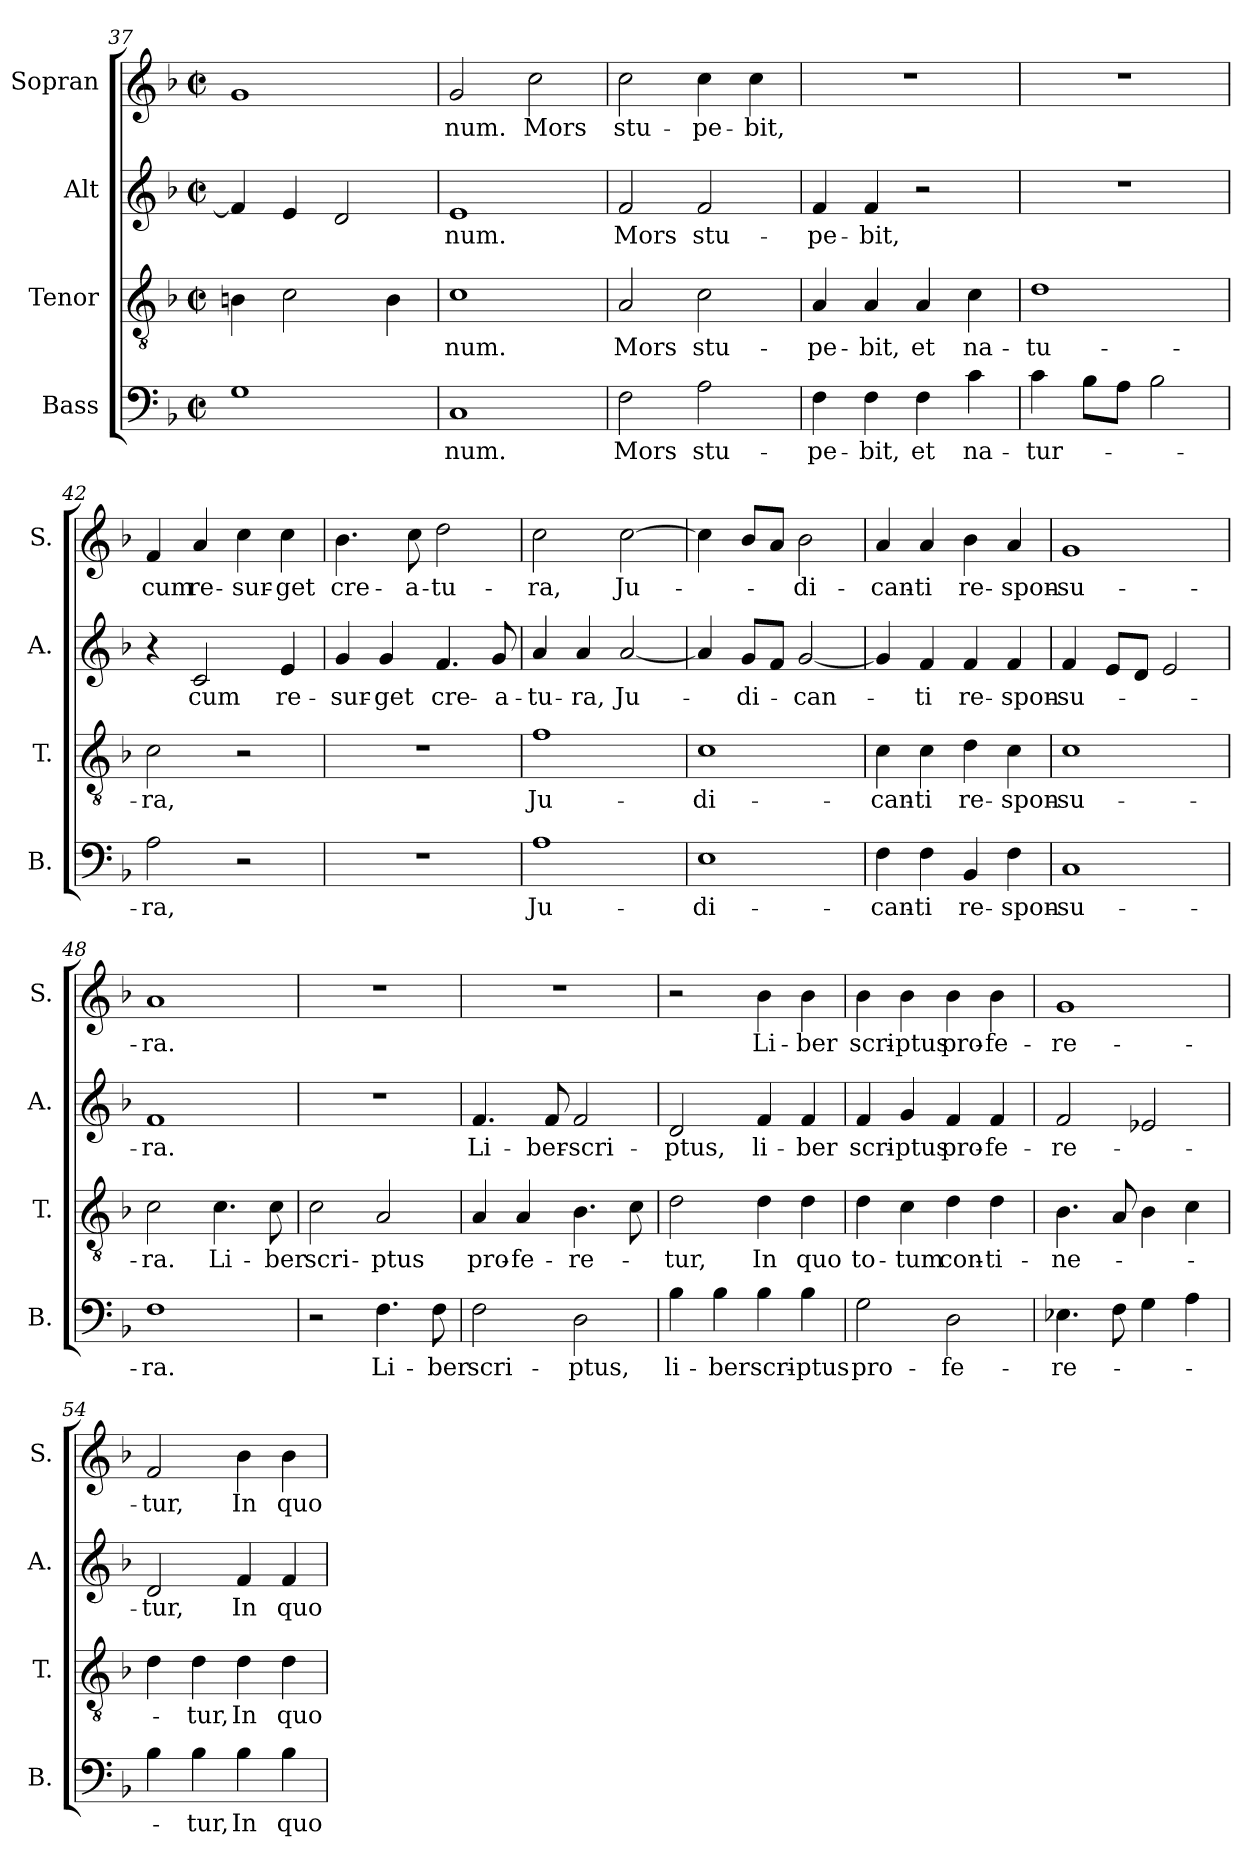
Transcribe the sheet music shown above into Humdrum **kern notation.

**kern	**text	**kern	**text	**kern	**text	**kern	**text
*part4	*part4	*part3	*part3	*part2	*part2	*part1	*part1
*staff4	*staff4	*staff3	*staff3	*staff2	*staff2	*staff1	*staff1
*I"Bass	*	*I"Tenor	*	*I"Alt	*	*I"Sopran	*
*I'B.	*	*I'T.	*	*I'A.	*	*I'S.	*
*clefF4	*	*clefGv2	*	*clefG2	*	*clefG2	*
*k[b-]	*	*k[b-]	*	*k[b-]	*	*k[b-]	*
*M2/2	*	*M2/2	*	*M2/2	*	*M2/2	*
*met(c|)	*	*met(c|)	*	*met(c|)	*	*met(c|)	*
=37	=37	=37	=37	=37	=37	=37	=37
1G	.	4Bn\	.	4f/]	.	1g	.
.	.	2c\	.	4e/	.	.	.
.	.	.	.	2d/	.	.	.
.	.	4B\	.	.	.	.	.
=38	=38	=38	=38	=38	=38	=38	=38
!	!LO:LY:b	!	!LO:LY:b	!	!LO:LY:b	!	!LO:LY:b
1C	-num.	1c	-num.	1e	-num.	2g/	-num.
!	!	!	!	!	!	!	!LO:LY:b
.	.	.	.	.	.	2cc\	Mors
=39	=39	=39	=39	=39	=39	=39	=39
!	!LO:LY:b	!	!LO:LY:b	!	!LO:LY:b	!	!LO:LY:b
2F\	Mors	2A/	Mors	2f/	-Mors	2cc\	stu-
!	!LO:LY:b	!	!LO:LY:b	!	!LO:LY:b	!	!LO:LY:b
2A\	stu-	2c\	stu-	2f/	stu-	4cc\	-pe-
!	!	!	!	!	!	!	!LO:LY:b
.	.	.	.	.	.	4cc\	-bit,
=40	=40	=40	=40	=40	=40	=40	=40
!	!LO:LY:b	!	!LO:LY:b	!	!LO:LY:b	!	!
4F\	-pe-	4A/	-pe-	4f/	-pe-	1r	.
!	!LO:LY:b	!	!LO:LY:b	!	!LO:LY:b	!	!
4F\	-bit,	4A/	-bit,	4f/	-bit,	.	.
!	!LO:LY:b	!	!LO:LY:b	!	!	!	!
4F\	et	4A/	et	2r	.	.	.
!	!LO:LY:b	!	!LO:LY:b	!	!	!	!
4c\	na-	4c\	na-	.	.	.	.
=41	=41	=41	=41	=41	=41	=41	=41
!	!LO:LY:b	!	!LO:LY:b	!	!	!	!
4c\	-tur-	1d	-tu-	1r	.	1r	.
8B-\L	.	.	.	.	.	.	.
8A\J	.	.	.	.	.	.	.
2B-\	.	.	.	.	.	.	.
=42	=42	=42	=42	=42	=42	=42	=42
!	!LO:LY:b	!	!LO:LY:b	!	!	!	!LO:LY:b
2A\	-ra,	2c\	-ra,	4r	.	4f/	cum
!	!	!	!	!	!LO:LY:b	!	!LO:LY:b
.	.	.	.	2c/	cum	4a/	re-
!	!	!	!	!	!	!	!LO:LY:b
2r	.	2r	.	.	.	4cc\	-sur-
!	!	!	!	!	!LO:LY:b	!	!LO:LY:b
.	.	.	.	4e/	re-	4cc\	-get
!!LO:LB:g=z
=43	=43	=43	=43	=43	=43	=43	=43
!	!	!	!	!	!LO:LY:b	!	!LO:LY:b
1r	.	1r	.	4g/	-sur-	4.b-\	cre-
!	!	!	!	!	!LO:LY:b	!	!
.	.	.	.	4g/	-get	.	.
!	!	!	!	!	!	!	!LO:LY:b
.	.	.	.	.	.	8cc\	-a-
!	!	!	!	!	!LO:LY:b	!	!LO:LY:b
.	.	.	.	4.f/	cre-	2dd\	-tu-
!	!	!	!	!	!LO:LY:b	!	!
.	.	.	.	8g/	-a-	.	.
=44	=44	=44	=44	=44	=44	=44	=44
!	!LO:LY:b	!	!LO:LY:b	!	!LO:LY:b	!	!LO:LY:b
1A	Ju-	1f	Ju-	4a/	-tu-	2cc\	-ra,
!	!	!	!	!	!LO:LY:b	!	!
.	.	.	.	4a/	-ra,	.	.
!	!	!	!	!	!LO:LY:b	!	!LO:LY:b
.	.	.	.	[2a/	Ju-	[2cc\	Ju-
=45	=45	=45	=45	=45	=45	=45	=45
!	!LO:LY:b	!	!LO:LY:b	!	!	!	!
1E	-di-	1c	-di-	4a/]	.	4cc\]	.
!	!	!	!	!	!LO:LY:b	!	!
.	.	.	.	8g/L	-di-	8b-/L	.
.	.	.	.	8f/J	.	8a/J	.
!	!	!	!	!	!LO:LY:b	!	!LO:LY:b
.	.	.	.	[2g/	-can-	2b-\	-di-
=46	=46	=46	=46	=46	=46	=46	=46
!	!LO:LY:b	!	!LO:LY:b	!	!	!	!LO:LY:b
4F\	-can-	4c\	-can-	4g/]	.	4a/	-can-
!	!LO:LY:b	!	!LO:LY:b	!	!LO:LY:b	!	!LO:LY:b
4F\	-ti	4c\	-ti	4f/	-ti	4a/	-ti
!	!LO:LY:b	!	!LO:LY:b	!	!LO:LY:b	!	!LO:LY:b
4BB-/	re-	4d\	re-	4f/	re-	4b-\	re-
!	!LO:LY:b	!	!LO:LY:b	!	!LO:LY:b	!	!LO:LY:b
4F\	-spon-	4c\	-spon-	4f/	-spon-	4a/	-spon-
=47	=47	=47	=47	=47	=47	=47	=47
!	!LO:LY:b	!	!LO:LY:b	!	!LO:LY:b	!	!LO:LY:b
1C	-su-	1c	-su-	4f/	-su-	1g	-su-
.	.	.	.	8e/L	.	.	.
.	.	.	.	8d/J	.	.	.
.	.	.	.	2e/	.	.	.
=48	=48	=48	=48	=48	=48	=48	=48
!	!LO:LY:b	!	!LO:LY:b	!	!LO:LY:b	!	!LO:LY:b
1F	-ra.	2c\	-ra.	1f	-ra.	1a	-ra.
!	!	!	!LO:LY:b	!	!	!	!
.	.	4.c\	Li-	.	.	.	.
!	!	!	!LO:LY:b	!	!	!	!
.	.	8c\	-ber	.	.	.	.
=49	=49	=49	=49	=49	=49	=49	=49
!	!	!	!LO:LY:b	!	!	!	!
2r	.	2c\	scri-	1r	.	1r	.
!	!LO:LY:b	!	!LO:LY:b	!	!	!	!
4.F\	Li-	2A/	-ptus	.	.	.	.
!	!LO:LY:b	!	!	!	!	!	!
8F\	-ber	.	.	.	.	.	.
=50	=50	=50	=50	=50	=50	=50	=50
!	!LO:LY:b	!	!LO:LY:b	!	!LO:LY:b	!	!
2F\	scri-	4A/	pro-	4.f/	Li-	1r	.
!	!	!	!LO:LY:b	!	!	!	!
.	.	4A/	-fe-	.	.	.	.
!	!	!	!	!	!LO:LY:b	!	!
.	.	.	.	8f/	-ber-	.	.
!	!LO:LY:b	!	!LO:LY:b	!	!LO:LY:b	!	!
2D\	-ptus,	4.B-\	-re-	2f/	-scri-	.	.
.	.	8c\	.	.	.	.	.
=51	=51	=51	=51	=51	=51	=51	=51
!	!LO:LY:b	!	!LO:LY:b	!	!LO:LY:b	!	!
4B-\	li-	2d\	-tur,	2d/	-ptus,	2r	.
!	!LO:LY:b	!	!	!	!	!	!
4B-\	-ber	.	.	.	.	.	.
!	!LO:LY:b	!	!LO:LY:b	!	!LO:LY:b	!	!LO:LY:b
4B-\	scri-	4d\	In	4f/	li-	4b-\	Li-
!	!LO:LY:b	!	!LO:LY:b	!	!LO:LY:b	!	!LO:LY:b
4B-\	-ptus	4d\	quo	4f/	-ber	4b-\	-ber
!!LO:LB:g=z
=52	=52	=52	=52	=52	=52	=52	=52
!	!LO:LY:b	!	!LO:LY:b	!	!LO:LY:b	!	!LO:LY:b
2G\	pro-	4d\	to-	4f/	scri-	4b-\	scri-
!	!	!	!LO:LY:b	!	!LO:LY:b	!	!LO:LY:b
.	.	4c\	-tum	4g/	-ptus	4b-\	-ptus
!	!LO:LY:b	!	!LO:LY:b	!	!LO:LY:b	!	!LO:LY:b
2D\	-fe-	4d\	con-	4f/	pro-	4b-\	pro-
!	!	!	!LO:LY:b	!	!LO:LY:b	!	!LO:LY:b
.	.	4d\	-ti-	4f/	-fe-	4b-\	-fe-
=53	=53	=53	=53	=53	=53	=53	=53
!	!LO:LY:b	!	!LO:LY:b	!	!LO:LY:b	!	!LO:LY:b
4.E-X\	-re-	4.B-\	-ne-	2f/	-re-	1g	-re-
8F\	.	8A/	.	.	.	.	.
4G\	.	4B-\	.	2e-X/	.	.	.
4A\	.	4c\	.	.	.	.	.
=54	=54	=54	=54	=54	=54	=54	=54
!	!	!	!	!	!LO:LY:b	!	!LO:LY:b
4B-\	.	4d\	.	2d/	-tur,	2f/	-tur,
!	!LO:LY:b	!	!LO:LY:b	!	!	!	!
4B-\	-tur,	4d\	-tur,	.	.	.	.
!	!LO:LY:b	!	!LO:LY:b	!	!LO:LY:b	!	!LO:LY:b
4B-\	In	4d\	In	4f/	In	4b-\	In
!	!LO:LY:b	!	!LO:LY:b	!	!LO:LY:b	!	!LO:LY:b
4B-\	quo	4d\	quo	4f/	quo	4b-\	quo
=	=	=	=	=	=	=	=
*-	*-	*-	*-	*-	*-	*-	*-
